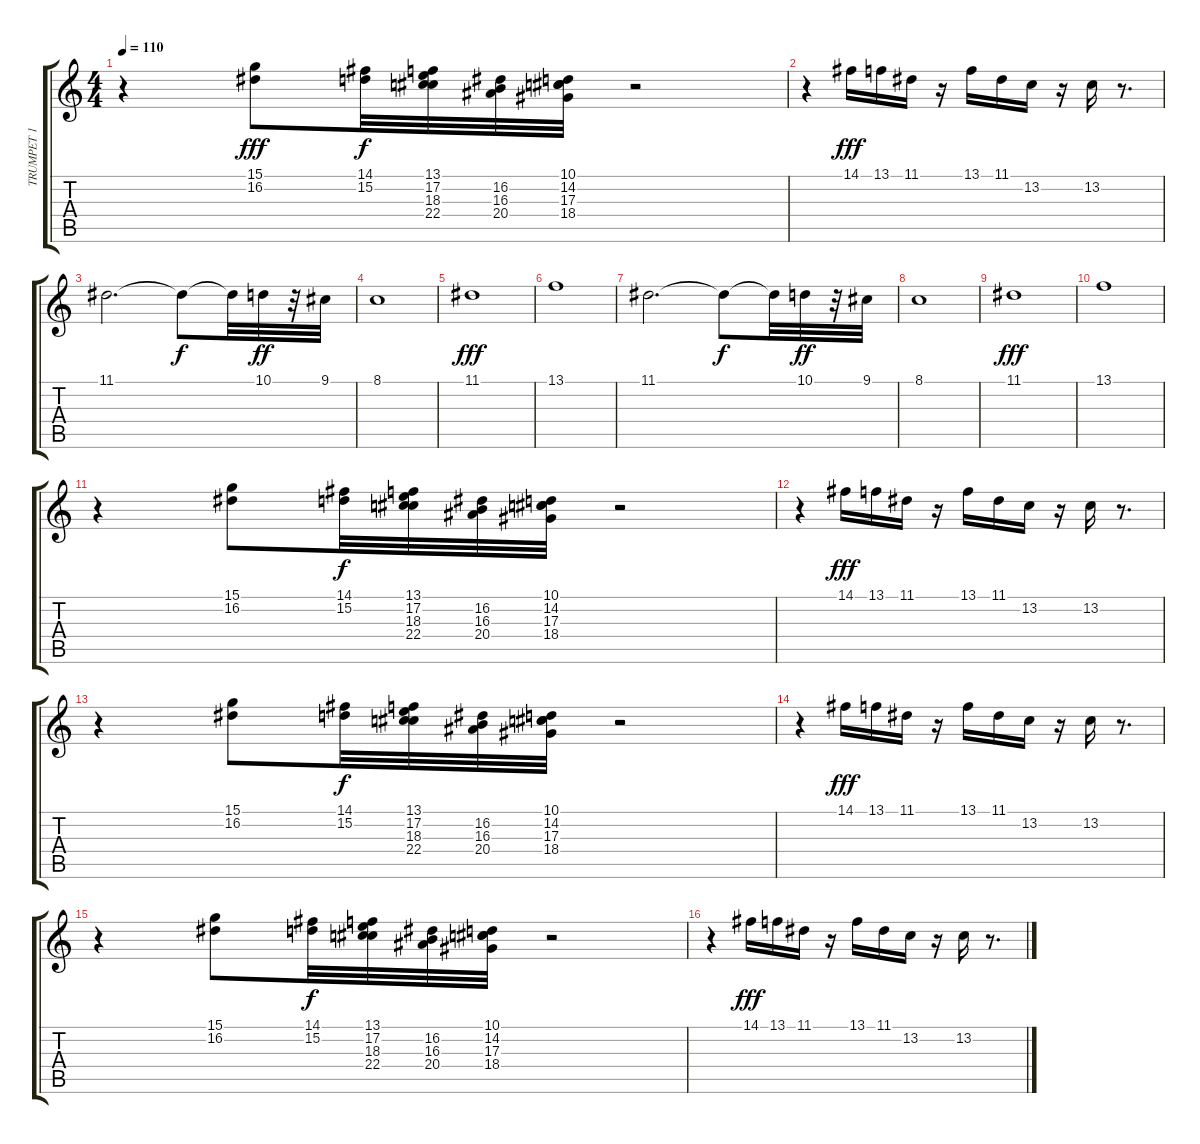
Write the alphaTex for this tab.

\track ("TRUMPET 1" "TRUMPET 1") {solo instrument trumpet}
\staff {score tabs}
\tuning (E4 B3 G3 D3 A2 E2) {hide}
\ts (4 4)
\tempo 110
\clef g2
\ks c
r.4{dy fff} (15.1 16.2).8 (14.1 15.2).32{dy f} (13.1 17.2 18.3 22.4).32 (16.2 16.3 20.4).32 (10.1 14.2 17.3 18.4).32 r.2 |
r.4 14.1.16{dy fff} 13.1.16 11.1.16 r.16 13.1.16 11.1.16 13.2.16 r.16 13.2.16 r.8{d} |
11.1.2{d volume 11} 11.1{t}.8{dy f} 11.1{t}.32 10.1.32{dy ff volume 16} r.32 9.1.32 |
8.1.1{volume 11} |
11.1.1{dy fff volume 11} |
13.1.1{volume 14} |
11.1.2{d} 11.1{t}.8{dy f} 11.1{t}.32 10.1.32{dy ff volume 16} r.32 9.1.32 |
8.1.1{volume 11} |
11.1.1{dy fff volume 11} |
13.1.1{volume 14} |
r.4 (15.1 16.2).8{volume 15} (14.1 15.2).32{dy f} (13.1 17.2 18.3 22.4).32 (16.2 16.3 20.4).32 (10.1 14.2 17.3 18.4).32 r.2 |
r.4 14.1.16{dy fff} 13.1.16 11.1.16 r.16 13.1.16 11.1.16 13.2.16 r.16 13.2.16 r.8{d} |
r.4 (15.1 16.2).8 (14.1 15.2).32{dy f} (13.1 17.2 18.3 22.4).32 (16.2 16.3 20.4).32 (10.1 14.2 17.3 18.4).32 r.2 |
r.4 14.1.16{dy fff} 13.1.16 11.1.16 r.16 13.1.16 11.1.16 13.2.16 r.16 13.2.16 r.8{d} |
r.4 (15.1 16.2).8 (14.1 15.2).32{dy f} (13.1 17.2 18.3 22.4).32 (16.2 16.3 20.4).32 (10.1 14.2 17.3 18.4).32 r.2 |
r.4 14.1.16{dy fff} 13.1.16 11.1.16 r.16 13.1.16 11.1.16 13.2.16 r.16 13.2.16 r.8{d}
